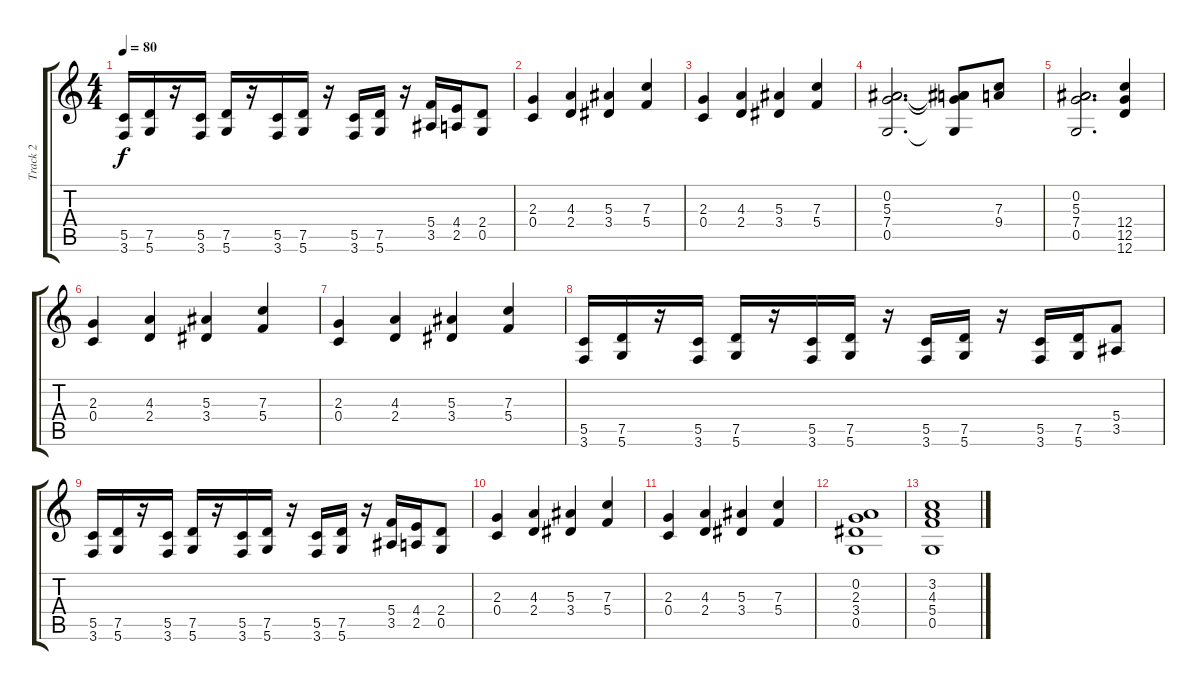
\track ("Track 2" "Track 2") {instrument overdrivenguitar}
\staff {score tabs}
\tuning (D4 A3 F3 C3 G2 D2) {hide}
\ts (4 4)
\tempo 80
\clef g2
\ks c
(5.5 3.6).16{dy f} (7.5 5.6).16 r.16 (5.5 3.6).16 (7.5 5.6).16 r.16 (5.5 3.6).16 (7.5 5.6).16 r.16 (5.5 3.6).16 (7.5 5.6).16 r.16 (5.4 3.5).16 (4.4 2.5).16 (2.4 0.5).8 |
(2.3 0.4).4 (4.3 2.4).4 (5.3 3.4).4 (7.3 5.4).4 |
(2.3 0.4).4 (4.3 2.4).4 (5.3 3.4).4 (7.3 5.4).4 |
(0.2 5.3 7.4 0.5).2{d} (0.2{t} 5.3{t} 7.4{t} 0.5{t}).8 (7.3 9.4).8 |
(0.2 5.3 7.4 0.5).2{d} (12.4 12.5 12.6).4 |
(2.3 0.4).4 (4.3 2.4).4 (5.3 3.4).4 (7.3 5.4).4 |
(2.3 0.4).4 (4.3 2.4).4 (5.3 3.4).4 (7.3 5.4).4 |
(5.5 3.6).16 (7.5 5.6).16 r.16 (5.5 3.6).16 (7.5 5.6).16 r.16 (5.5 3.6).16 (7.5 5.6).16 r.16 (5.5 3.6).16 (7.5 5.6).16 r.16 (5.5 3.6).16 (7.5 5.6).16 (5.4 3.5).8 |
(5.5 3.6).16 (7.5 5.6).16 r.16 (5.5 3.6).16 (7.5 5.6).16 r.16 (5.5 3.6).16 (7.5 5.6).16 r.16 (5.5 3.6).16 (7.5 5.6).16 r.16 (5.4 3.5).16 (4.4 2.5).16 (2.4 0.5).8 |
(2.3 0.4).4 (4.3 2.4).4 (5.3 3.4).4 (7.3 5.4).4 |
(2.3 0.4).4 (4.3 2.4).4 (5.3 3.4).4 (7.3 5.4).4 |
(0.2 2.3 3.4 0.5).1 |
(3.2 4.3 5.4 0.5).1
